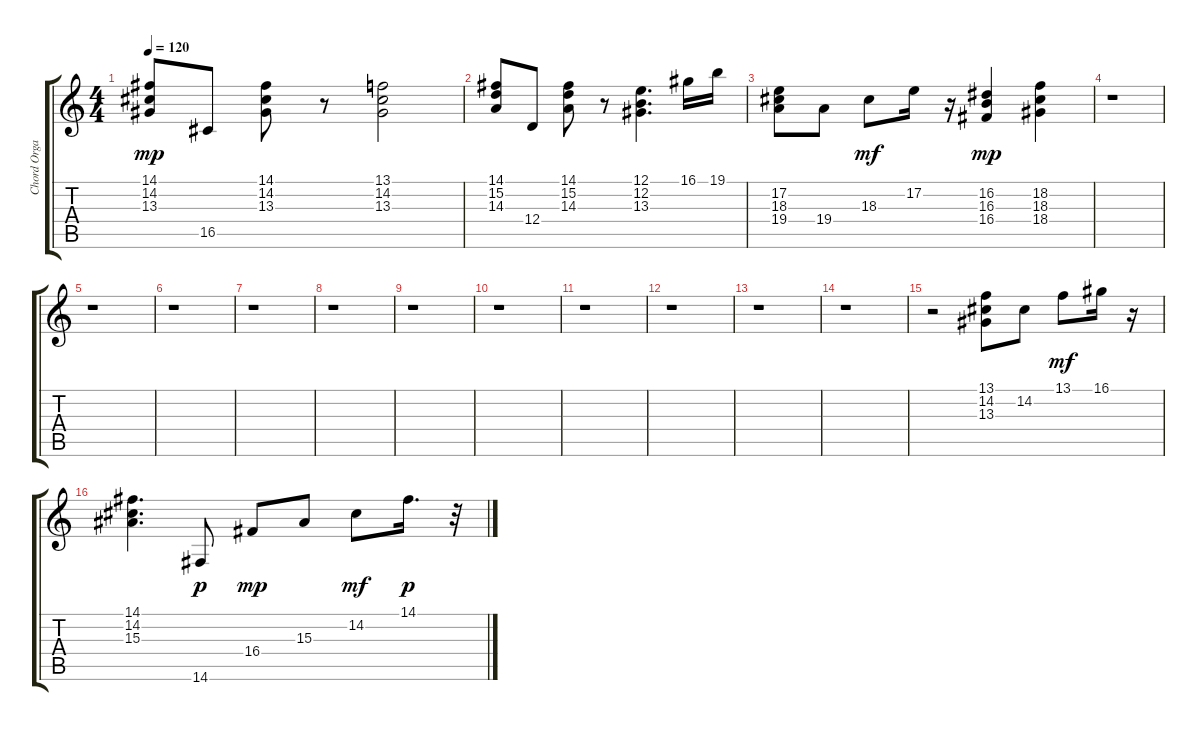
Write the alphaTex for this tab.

\track ("Chord Organ" "Chord Orga") {instrument rockorgan}
\staff {score tabs}
\tuning (E4 B3 G3 D3 A2 E2) {hide}
\ts (4 4)
\tempo 120
\clef g2
\ks c
(14.1 14.2 13.3).8{dy mp} 16.5.8 (14.1 14.2 13.3).8 r.8 (13.1 14.2 13.3).2 |
(14.1 15.2 14.3).8 12.4.8 (14.1 15.2 14.3).8 r.8 (12.1 12.2 13.3).4{d} 16.1.16 19.1.16 |
(17.2 18.3 19.4).8 19.4.8 18.3.8{dy mf} 17.2.16 r.16 (16.2 16.3 16.4).4{dy mp} (18.2 18.3 18.4).4 |
r.1 |
r.1 |
r.1 |
r.1 |
r.1 |
r.1 |
r.1 |
r.1 |
r.1 |
r.1 |
r.1 |
r.2 (13.1 14.2 13.3).8 14.2.8 13.1.8{dy mf} 16.1.16 r.16 |
(14.1 14.2 15.3).4{d} 14.6.8{dy p} 16.4.8{dy mp} 15.3.8 14.2.8{dy mf} 14.1.16{d dy p} r.32
